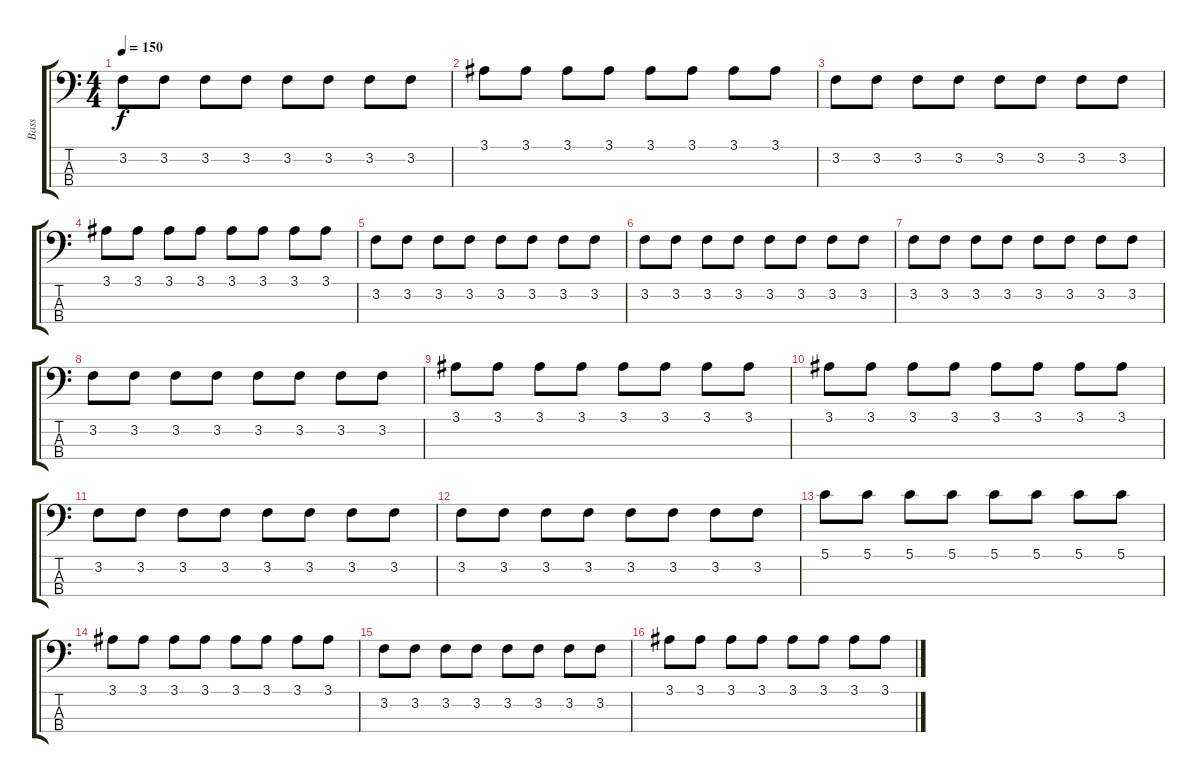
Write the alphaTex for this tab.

\track ("Bass" "Bass") {instrument electricbasspick}
\staff {score tabs}
\tuning (G2 D2 A1 E1) {hide}
\ts (4 4)
\tempo 150
\clef f4
\ks c
3.2.8{dy f} 3.2.8 3.2.8 3.2.8 3.2.8 3.2.8 3.2.8 3.2.8 |
3.1.8 3.1.8 3.1.8 3.1.8 3.1.8 3.1.8 3.1.8 3.1.8 |
3.2.8 3.2.8 3.2.8 3.2.8 3.2.8 3.2.8 3.2.8 3.2.8 |
3.1.8 3.1.8 3.1.8 3.1.8 3.1.8 3.1.8 3.1.8 3.1.8 |
3.2.8 3.2.8 3.2.8 3.2.8 3.2.8 3.2.8 3.2.8 3.2.8 |
3.2.8 3.2.8 3.2.8 3.2.8 3.2.8 3.2.8 3.2.8 3.2.8 |
3.2.8 3.2.8 3.2.8 3.2.8 3.2.8 3.2.8 3.2.8 3.2.8 |
3.2.8 3.2.8 3.2.8 3.2.8 3.2.8 3.2.8 3.2.8 3.2.8 |
3.1.8 3.1.8 3.1.8 3.1.8 3.1.8 3.1.8 3.1.8 3.1.8 |
3.1.8 3.1.8 3.1.8 3.1.8 3.1.8 3.1.8 3.1.8 3.1.8 |
3.2.8 3.2.8 3.2.8 3.2.8 3.2.8 3.2.8 3.2.8 3.2.8 |
3.2.8 3.2.8 3.2.8 3.2.8 3.2.8 3.2.8 3.2.8 3.2.8 |
5.1.8 5.1.8 5.1.8 5.1.8 5.1.8 5.1.8 5.1.8 5.1.8 |
3.1.8 3.1.8 3.1.8 3.1.8 3.1.8 3.1.8 3.1.8 3.1.8 |
3.2.8 3.2.8 3.2.8 3.2.8 3.2.8 3.2.8 3.2.8 3.2.8 |
3.1.8 3.1.8 3.1.8 3.1.8 3.1.8 3.1.8 3.1.8 3.1.8
